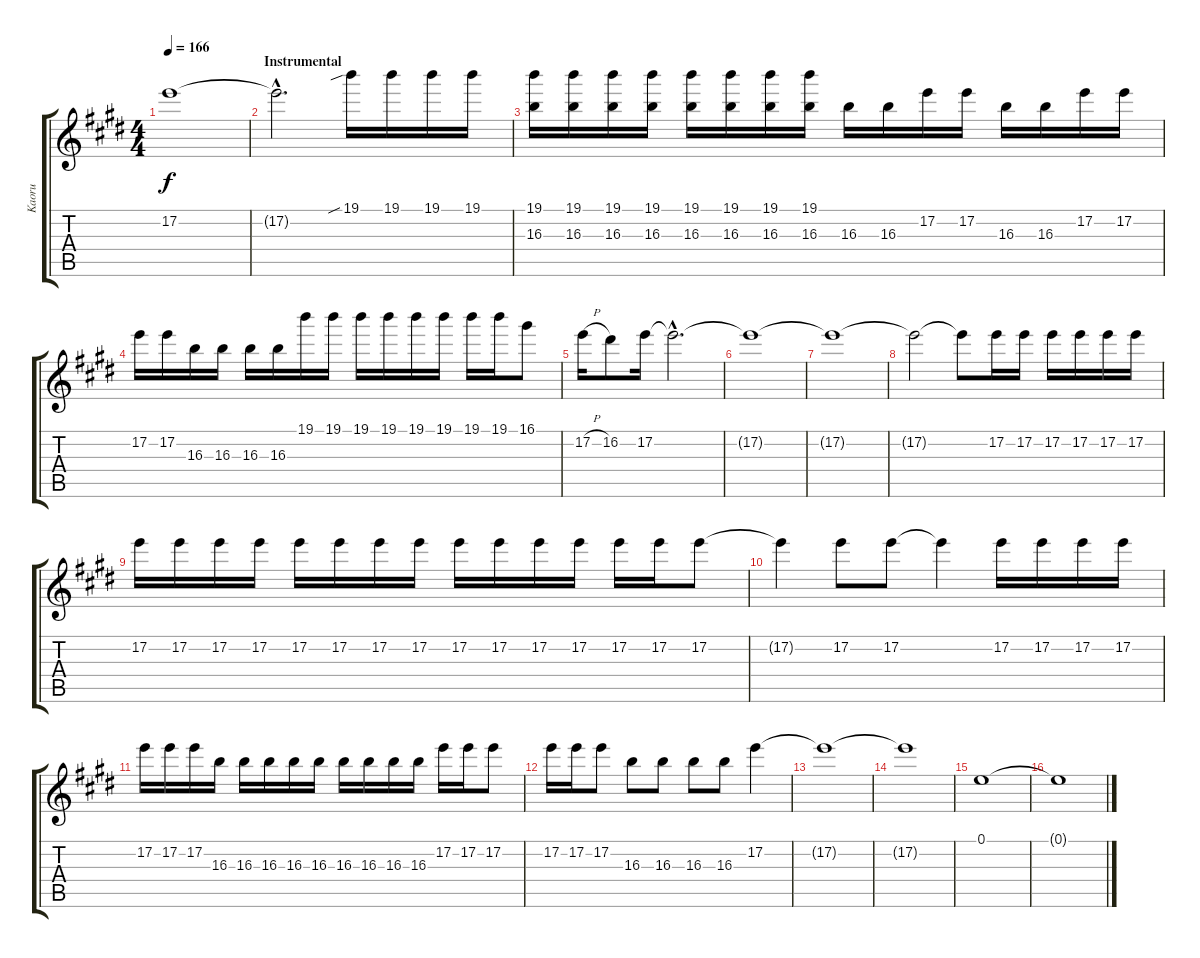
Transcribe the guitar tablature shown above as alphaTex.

\track ("Kaoru" "Kaoru") {instrument distortionguitar}
\staff {score tabs}
\tuning (E4 B3 G3 D3 A2 E2) {hide}
\ts (4 4)
\tempo 166
\clef g2
\ks e
17.2{t}.1{dy f} |
\section ("" "Instrumental")
17.2{hac t}.2{d} 19.1{sib}.16 19.1.16 19.1.16 19.1.16 |
(19.1 16.3).16 (19.1 16.3).16 (19.1 16.3).16 (19.1 16.3).16 (19.1 16.3).16 (19.1 16.3).16 (19.1 16.3).16 (19.1 16.3).16 16.3.16 16.3.16 17.2.16 17.2.16 16.3.16 16.3.16 17.2.16 17.2.16 |
17.2.16 17.2.16 16.3.16 16.3.16 16.3.16 16.3.16 19.1.16 19.1.16 19.1.16 19.1.16 19.1.16 19.1.16 19.1.16 19.1.16 16.1.8 |
17.2{h}.16 16.2.8 17.2.16 17.2{hac t}.2{d} |
17.2{t}.1 |
17.2{t}.1 |
17.2{t}.2 17.2{t}.8 17.2.16 17.2.16 17.2.16 17.2.16 17.2.16 17.2.16 |
17.2.16 17.2.16 17.2.16 17.2.16 17.2.16 17.2.16 17.2.16 17.2.16 17.2.16 17.2.16 17.2.16 17.2.16 17.2.16 17.2.16 17.2.8 |
17.2{t}.4 17.2.8 17.2.8 17.2{t}.4 17.2.16 17.2.16 17.2.16 17.2.16 |
17.2.16 17.2.16 17.2.16 16.3.16 16.3.16 16.3.16 16.3.16 16.3.16 16.3.16 16.3.16 16.3.16 16.3.16 17.2.16 17.2.16 17.2.8 |
17.2.16 17.2.16 17.2.8 16.3.8 16.3.8 16.3.8 16.3.8 17.2.4 |
17.2{t}.1 |
17.2{t}.1 |
0.1.1 |
0.1{t}.1
